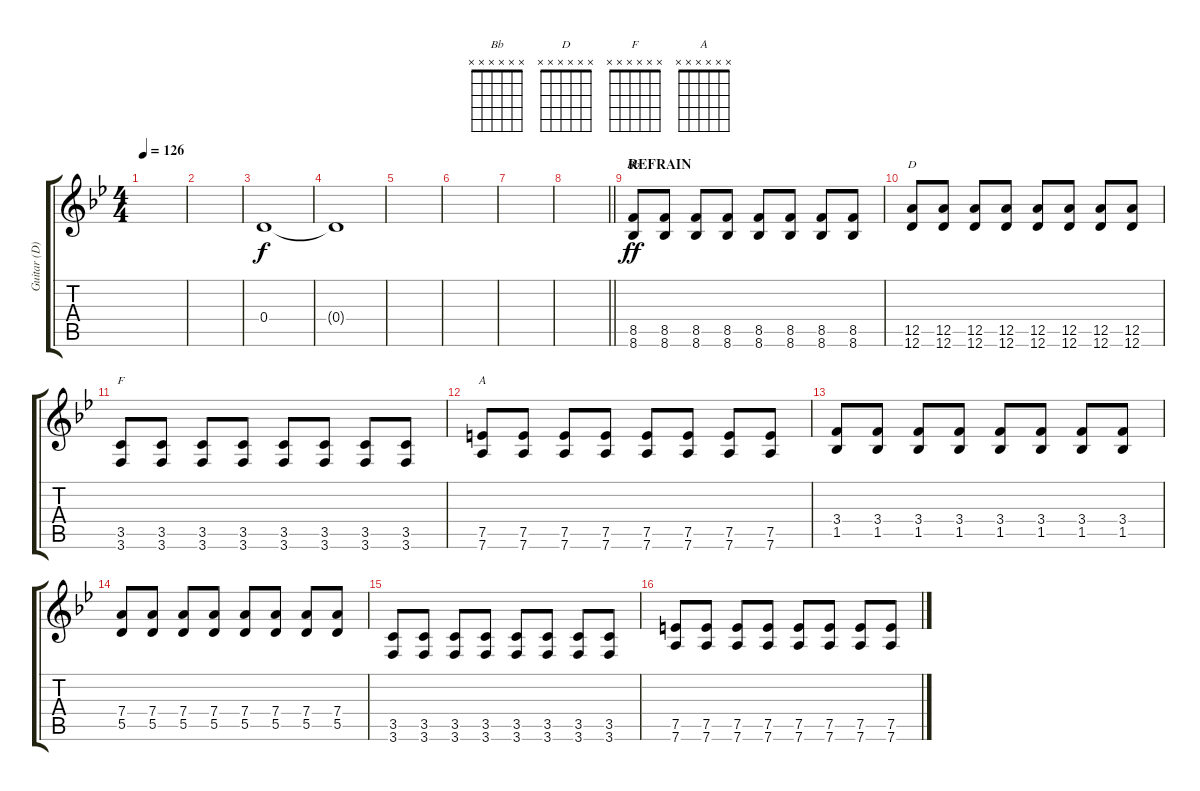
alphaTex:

\track ("Guitar (D)" "Guitar (D)") {instrument distortionguitar}
\staff {score tabs}
\tuning (E4 B3 G3 D3 A2 D2) {hide}
\chord ("Bb" x x x x x x)
\chord ("D" x x x x x x)
\chord ("F" x x x x x x)
\chord ("A" x x x x x x)
\ts (4 4)
\tempo 126
\clef g2
\ks bb
|
|
0.4.1 |
0.4{t}.1 |
|
|
|
\barLineRight lightlight
|
\section ("" "REFRAIN")
(8.5 8.6).8{ch "Bb" dy ff} (8.5 8.6).8 (8.5 8.6).8 (8.5 8.6).8 (8.5 8.6).8 (8.5 8.6).8 (8.5 8.6).8 (8.5 8.6).8 |
(12.5 12.6).8{ch "D"} (12.5 12.6).8 (12.5 12.6).8 (12.5 12.6).8 (12.5 12.6).8 (12.5 12.6).8 (12.5 12.6).8 (12.5 12.6).8 |
(3.5 3.6).8{ch "F"} (3.5 3.6).8 (3.5 3.6).8 (3.5 3.6).8 (3.5 3.6).8 (3.5 3.6).8 (3.5 3.6).8 (3.5 3.6).8 |
(7.5 7.6).8{ch "A"} (7.5 7.6).8 (7.5 7.6).8 (7.5 7.6).8 (7.5 7.6).8 (7.5 7.6).8 (7.5 7.6).8 (7.5 7.6).8 |
(3.4 1.5).8 (3.4 1.5).8 (3.4 1.5).8 (3.4 1.5).8 (3.4 1.5).8 (3.4 1.5).8 (3.4 1.5).8 (3.4 1.5).8 |
(7.4 5.5).8 (7.4 5.5).8 (7.4 5.5).8 (7.4 5.5).8 (7.4 5.5).8 (7.4 5.5).8 (7.4 5.5).8 (7.4 5.5).8 |
(3.5 3.6).8 (3.5 3.6).8 (3.5 3.6).8 (3.5 3.6).8 (3.5 3.6).8 (3.5 3.6).8 (3.5 3.6).8 (3.5 3.6).8 |
(7.5 7.6).8 (7.5 7.6).8 (7.5 7.6).8 (7.5 7.6).8 (7.5 7.6).8 (7.5 7.6).8 (7.5 7.6).8 (7.5 7.6).8
